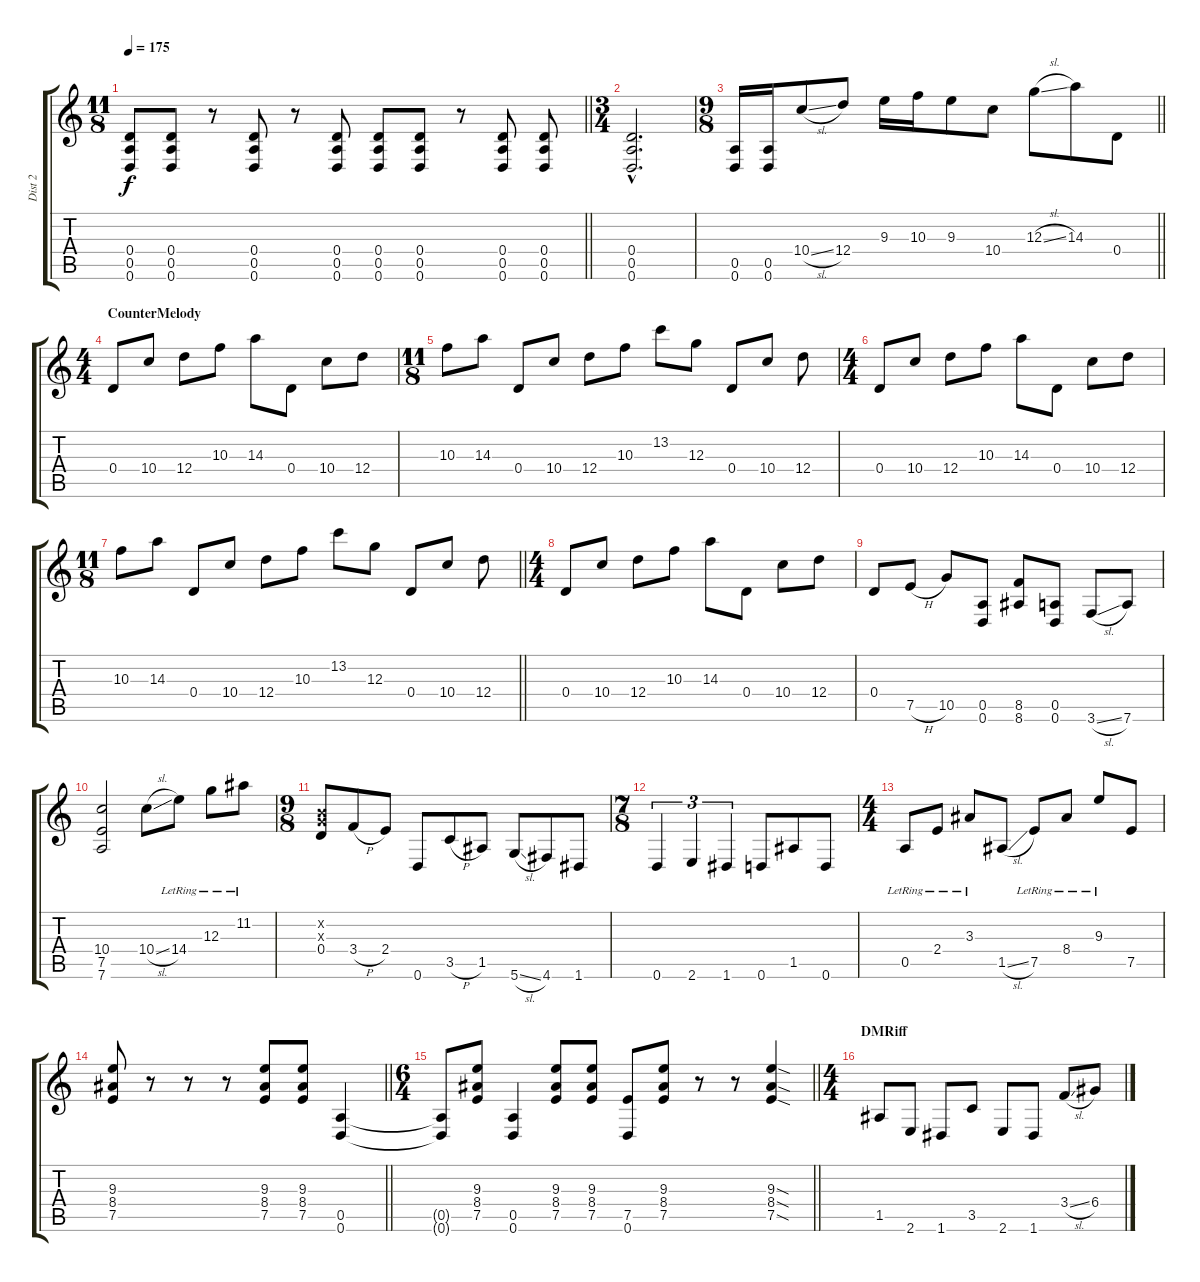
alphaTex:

\track ("Dist 2" "Dist 2") {instrument distortionguitar}
\staff {score tabs}
\tuning (E4 B3 G3 D3 A2 D2) {hide}
\ts (11 8)
\tempo 175
\clef g2
\barLineRight lightlight
\ks c
(0.4 0.5 0.6).8{dy f} (0.4 0.5 0.6).8 r.8 (0.4 0.5 0.6).8 r.8 (0.4 0.5 0.6).8 (0.4 0.5 0.6).8 (0.4 0.5 0.6).8 r.8 (0.4 0.5 0.6).8 (0.4 0.5 0.6).8 |
\ts (3 4)
(0.4{hac} 0.5{hac} 0.6{hac}).2{d} |
\ts (9 8)
\barLineRight lightlight
(0.5 0.6).16 (0.5 0.6).16 10.4{sl}.8 12.4.8 9.3.16 10.3.16 9.3.8 10.4.8 12.3{sl}.8 14.3.8 0.4.8 |
\ts (4 4)
\section ("" "CounterMelody")
0.4.8 10.4.8 12.4.8 10.3.8 14.3.8 0.4.8 10.4.8 12.4.8 |
\ts (11 8)
10.3.8 14.3.8 0.4.8 10.4.8 12.4.8 10.3.8 13.2.8 12.3.8 0.4.8 10.4.8 12.4.8 |
\ts (4 4)
0.4.8 10.4.8 12.4.8 10.3.8 14.3.8 0.4.8 10.4.8 12.4.8 |
\ts (11 8)
\barLineRight lightlight
10.3.8 14.3.8 0.4.8 10.4.8 12.4.8 10.3.8 13.2.8 12.3.8 0.4.8 10.4.8 12.4.8 |
\ts (4 4)
0.4.8 10.4.8 12.4.8 10.3.8 14.3.8 0.4.8 10.4.8 12.4.8 |
0.4.8 7.5{h}.8 10.5.8 (0.5 0.6).8 (8.5 8.6).8 (0.5 0.6).8 3.6{sl}.8 7.6.8 |
(10.4 7.5 7.6).2 10.4{sl}.8 14.4{lr}.8 12.3{lr}.8 11.2{lr}.8 |
\ts (9 8)
(0.2{x} 0.3{x} 0.4).8 3.4{h}.8 2.4.8 0.6.8 3.5{h}.8 1.5.8 5.6{sl}.8 4.6.8 1.6.8 |
\ts (7 8)
0.6.4{tu (3 2)} 2.6.4{tu (3 2)} 1.6.4{tu (3 2)} 0.6.8 1.5.8 0.6.8 |
\ts (4 4)
0.5{lr}.8 2.4{lr}.8 3.3{lr}.8 1.5{sl}.8 7.5{lr}.8 8.4{lr}.8 9.3{lr}.8 7.5.8 |
\barLineRight lightlight
(9.3 8.4 7.5).8 r.8 r.8 r.8 (9.3 8.4 7.5).8 (9.3 8.4 7.5).8 (0.5 0.6).4 |
\ts (6 4)
\barLineRight lightlight
(0.5{t} 0.6{t}).8 (9.3 8.4 7.5).8 (0.5 0.6).4 (9.3 8.4 7.5).8 (9.3 8.4 7.5).8 (7.5 0.6).8 (9.3 8.4 7.5).8 r.8 r.8 (9.3{sod} 8.4{sod} 7.5{sod}).4 |
\ts (4 4)
\section ("" "DMRiff")
1.5.8 2.6.8 1.6.8 3.5.8 2.6.8 1.6.8 3.4{sl}.8 6.4.8
